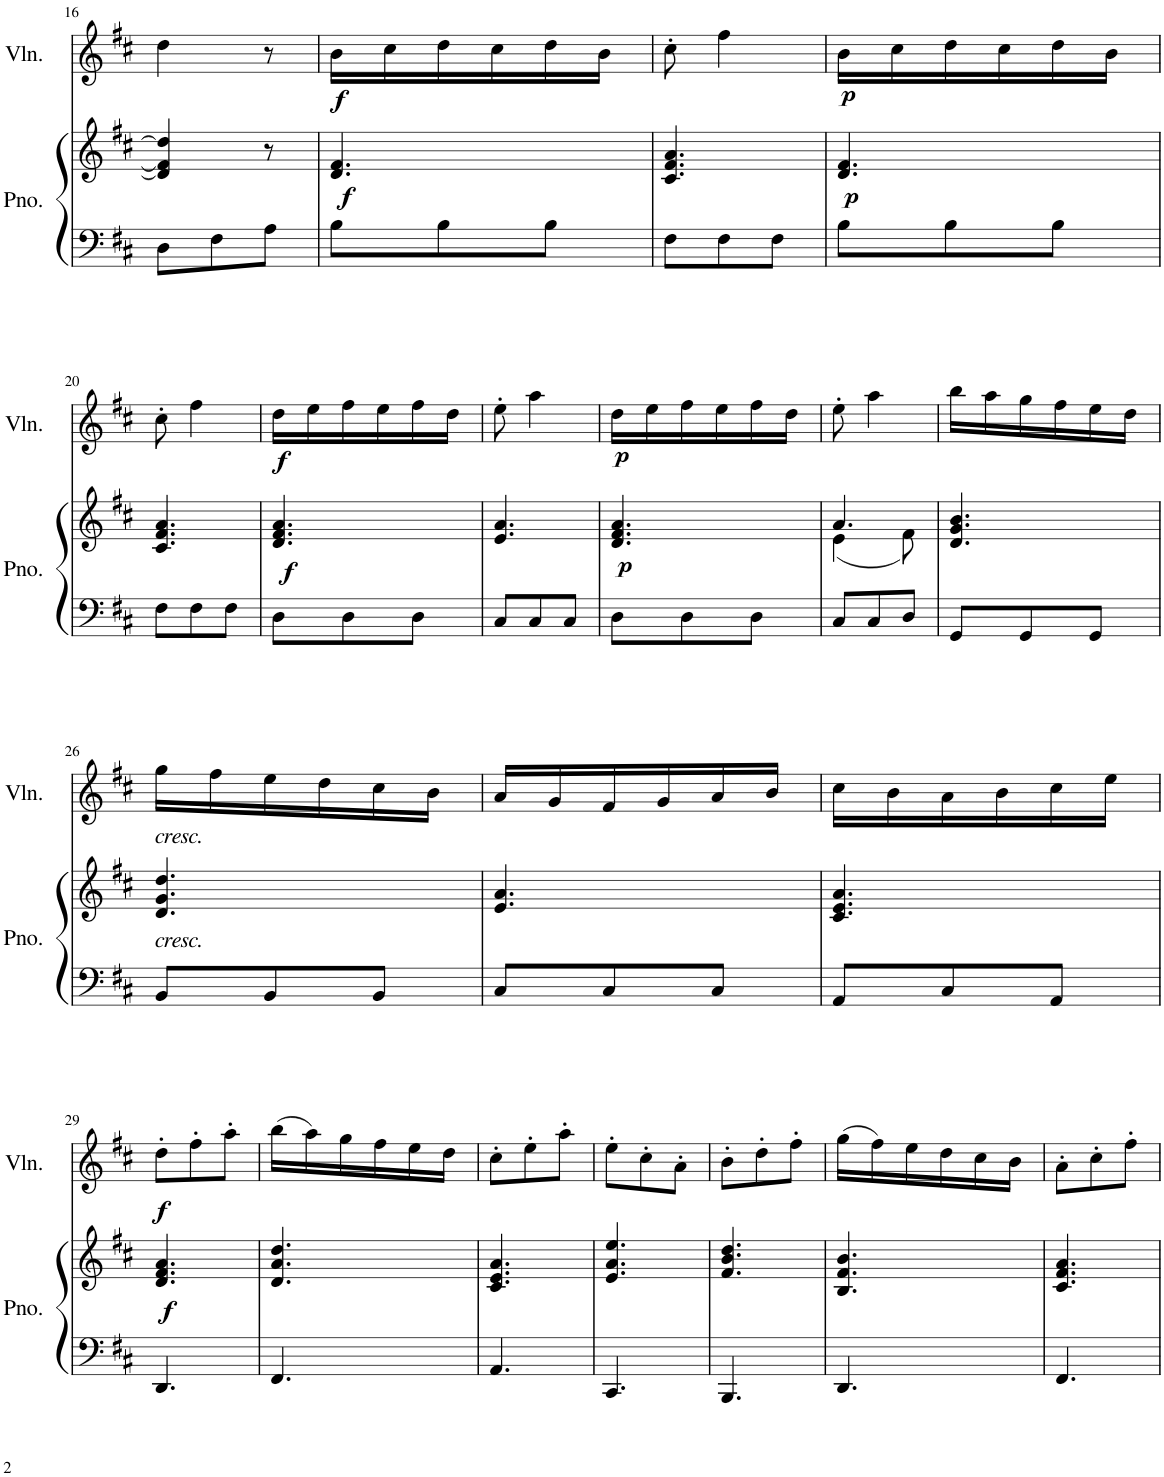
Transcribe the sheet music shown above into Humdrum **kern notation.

**kern	**kern	**dynam	**kern	**dynam
*part2	*part2	*part2	*part1	*part1
*staff3	*staff2	*staff2/3	*staff1	*staff1
*I"Piano	*	*	*I"Violin	*
*I'Pno.	*	*	*I'Vln.	*
!!LO:PB:g=z
*clefF4	*clefG2	*	*clefG2	*
*k[f#c#]	*k[f#c#]	*	*k[f#c#]	*
*M3/8	*M3/8	*	*M3/8	*
=16	=16	=16	=16	=16
8D\L	4d/] 4f#/] 4dd/]	.	4dd\	.
8F#\	.	.	.	.
8A\J	8r	.	8r	.
=17	=17	=17	=17	=17
!	!	!LO:DY:b	!	!LO:DY:b
8B\L	4.d/ 4.f#/	f	16b\LL	f
.	.	.	16cc#\	.
8B\	.	.	16dd\	.
.	.	.	16cc#\	.
8B\J	.	.	16dd\	.
.	.	.	16b\JJ	.
=18	=18	=18	=18	=18
8F#\L	4.c#/ 4.f#/ 4.a/	.	8cc#'\	.
8F#\	.	.	4ff#\	.
8F#\J	.	.	.	.
=19	=19	=19	=19	=19
!	!	!LO:DY:b	!	!LO:DY:b
8B\L	4.d/ 4.f#/	p	16b\LL	p
.	.	.	16cc#\	.
8B\	.	.	16dd\	.
.	.	.	16cc#\	.
8B\J	.	.	16dd\	.
.	.	.	16b\JJ	.
!!LO:LB:g=z
=20	=20	=20	=20	=20
8F#\L	4.c#/ 4.f#/ 4.a/	.	8cc#'\	.
8F#\	.	.	4ff#\	.
8F#\J	.	.	.	.
=21	=21	=21	=21	=21
!	!	!LO:DY:b	!	!LO:DY:b
8D\L	4.d/ 4.f#/ 4.a/	f	16dd\LL	f
.	.	.	16ee\	.
8D\	.	.	16ff#\	.
.	.	.	16ee\	.
8D\J	.	.	16ff#\	.
.	.	.	16dd\JJ	.
=22	=22	=22	=22	=22
8C#/L	4.e/ 4.a/	.	8ee'\	.
8C#/	.	.	4aa\	.
8C#/J	.	.	.	.
=23	=23	=23	=23	=23
!	!	!LO:DY:b	!	!LO:DY:b
8D\L	4.d/ 4.f#/ 4.a/	p	16dd\LL	p
.	.	.	16ee\	.
8D\	.	.	16ff#\	.
.	.	.	16ee\	.
8D\J	.	.	16ff#\	.
.	.	.	16dd\JJ	.
=24	=24	=24	=24	=24
*	*^	*	*	*
8C#/L	4.a/	(4e\	.	8ee'\	.
8C#/	.	.	.	4aa\	.
8D/J	.	8f#\)	.	.	.
*	*v	*v	*	*	*
=25	=25	=25	=25	=25
8GG/L	4.d/ 4.g/ 4.b/	.	16bb\LL	.
.	.	.	16aa\	.
8GG/	.	.	16gg\	.
.	.	.	16ff#\	.
8GG/J	.	.	16ee\	.
.	.	.	16dd\JJ	.
!!LO:LB:g=z
=26	=26	=26	=26	=26
!	!	!	!LO:TX:b:i:t=cresc.	!
!	!LO:TX:b:i:t=cresc.	!	!	!
8BB/L	4.d/ 4.g/ 4.dd/	.	16gg\LL	.
.	.	.	16ff#\	.
8BB/	.	.	16ee\	.
.	.	.	16dd\	.
8BB/J	.	.	16cc#\	.
.	.	.	16b\JJ	.
=27	=27	=27	=27	=27
8C#/L	4.e/ 4.a/	.	16a/LL	.
.	.	.	16g/	.
8C#/	.	.	16f#/	.
.	.	.	16g/	.
8C#/J	.	.	16a/	.
.	.	.	16b/JJ	.
=28	=28	=28	=28	=28
8AA/L	4.c#/ 4.e/ 4.a/	.	16cc#\LL	.
.	.	.	16b\	.
8C#/	.	.	16a\	.
.	.	.	16b\	.
8AA/J	.	.	16cc#\	.
.	.	.	16ee\JJ	.
!!LO:LB:g=z
=29	=29	=29	=29	=29
!	!	!LO:DY:b	!	!LO:DY:b
4.DD/	4.d/ 4.f#/ 4.a/	f	8dd'\L	f
.	.	.	8ff#'\	.
.	.	.	8aa'\J	.
=30	=30	=30	=30	=30
4.FF#/	4.d/ 4.a/ 4.dd/	.	(16bb\LL	.
.	.	.	16aa\)	.
.	.	.	16gg\	.
.	.	.	16ff#\	.
.	.	.	16ee\	.
.	.	.	16dd\JJ	.
=31	=31	=31	=31	=31
4.AA/	4.c#/ 4.e/ 4.a/	.	8cc#'\L	.
.	.	.	8ee'\	.
.	.	.	8aa'\J	.
=32	=32	=32	=32	=32
4.CC#/	4.e/ 4.a/ 4.ee/	.	8ee'\L	.
.	.	.	8cc#'\	.
.	.	.	8a'\J	.
=33	=33	=33	=33	=33
4.BBB/	4.f#/ 4.b/ 4.dd/	.	8b'\L	.
.	.	.	8dd'\	.
.	.	.	8ff#'\J	.
=34	=34	=34	=34	=34
4.DD/	4.B/ 4.f#/ 4.b/	.	(16gg\LL	.
.	.	.	16ff#\)	.
.	.	.	16ee\	.
.	.	.	16dd\	.
.	.	.	16cc#\	.
.	.	.	16b\JJ	.
=35	=35	=35	=35	=35
4.FF#/	4.c#/ 4.f#/ 4.a/	.	8a'\L	.
.	.	.	8cc#'\	.
.	.	.	8ff#'\J	.
=	=	=	=	=
*-	*-	*-	*-	*-
